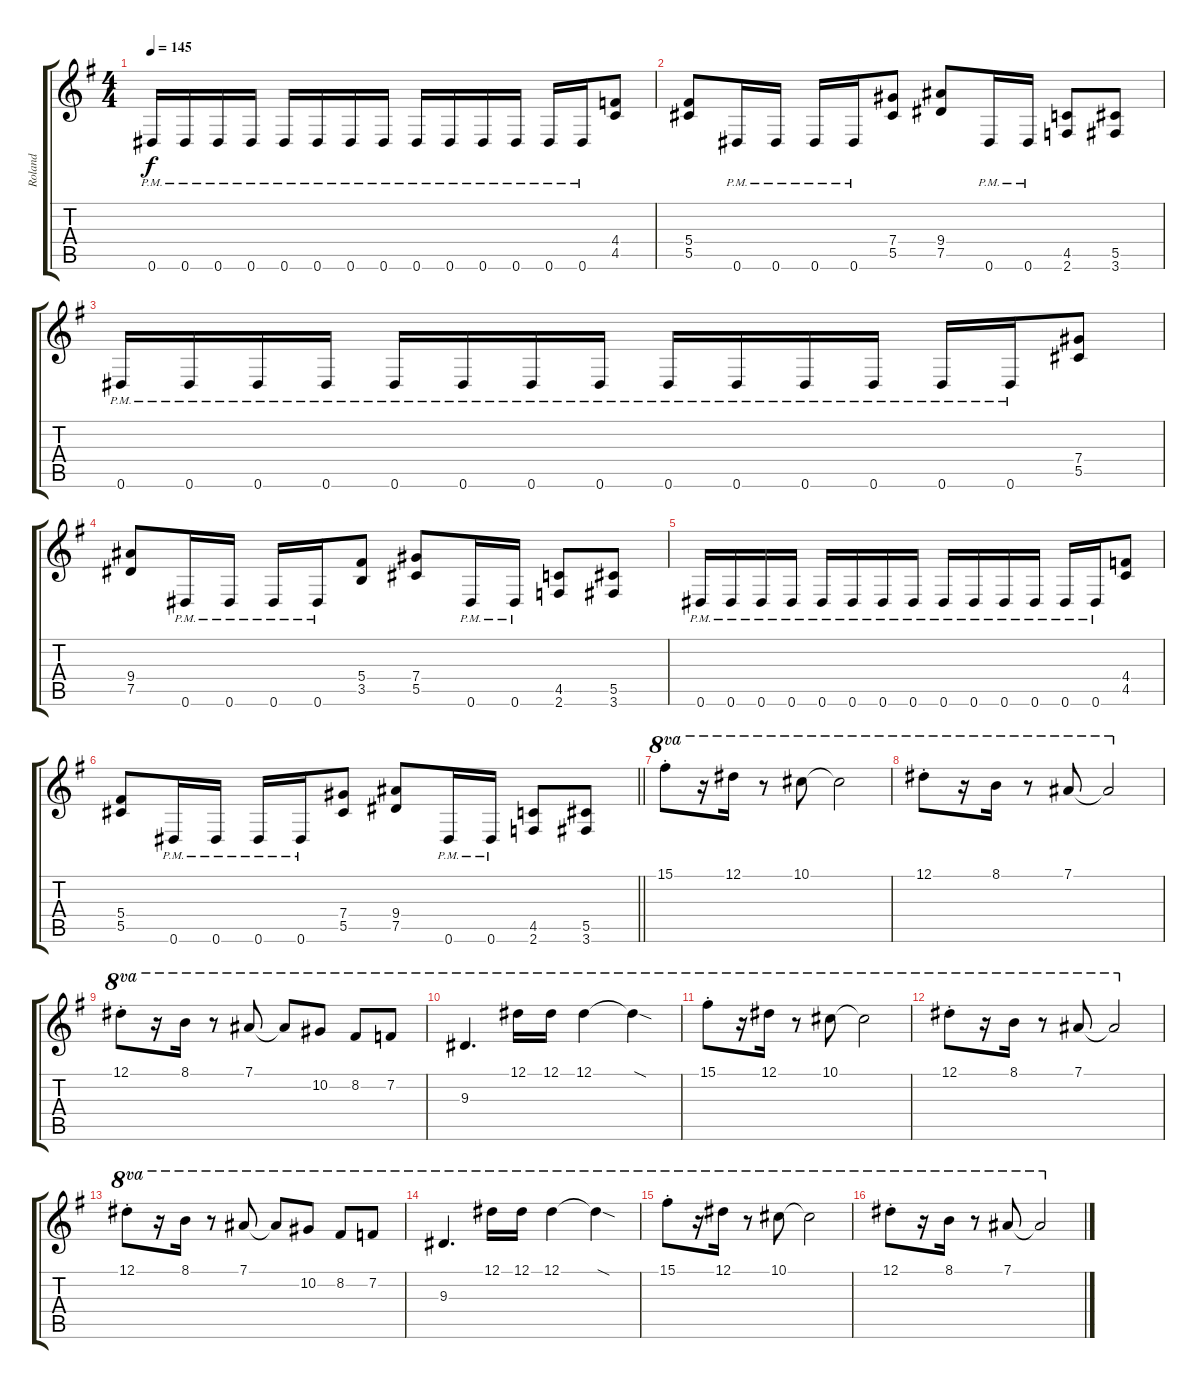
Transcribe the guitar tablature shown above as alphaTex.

\track ("Roland" "Roland") {instrument distortionguitar}
\staff {score tabs}
\tuning (Eb4 Bb3 Gb3 Db3 Ab2 Eb2) {hide}
\ts (4 4)
\tempo 145
\clef g2
\ks eminor
0.6{pm}.16{dy f} 0.6{pm}.16 0.6{pm}.16 0.6{pm}.16 0.6{pm}.16 0.6{pm}.16 0.6{pm}.16 0.6{pm}.16 0.6{pm}.16 0.6{pm}.16 0.6{pm}.16 0.6{pm}.16 0.6{pm}.16 0.6{pm}.16 (4.4 4.5).8 |
(5.4 5.5).8 0.6{pm}.16 0.6{pm}.16 0.6{pm}.16 0.6{pm}.16 (7.4 5.5).8 (9.4 7.5).8 0.6{pm}.16 0.6{pm}.16 (4.5 2.6).8 (5.5 3.6).8 |
0.6{pm}.16 0.6{pm}.16 0.6{pm}.16 0.6{pm}.16 0.6{pm}.16 0.6{pm}.16 0.6{pm}.16 0.6{pm}.16 0.6{pm}.16 0.6{pm}.16 0.6{pm}.16 0.6{pm}.16 0.6{pm}.16 0.6{pm}.16 (7.4 5.5).8 |
(9.4 7.5).8 0.6{pm}.16 0.6{pm}.16 0.6{pm}.16 0.6{pm}.16 (5.4 3.5).8 (7.4 5.5).8 0.6{pm}.16 0.6{pm}.16 (4.5 2.6).8 (5.5 3.6).8 |
0.6{pm}.16 0.6{pm}.16 0.6{pm}.16 0.6{pm}.16 0.6{pm}.16 0.6{pm}.16 0.6{pm}.16 0.6{pm}.16 0.6{pm}.16 0.6{pm}.16 0.6{pm}.16 0.6{pm}.16 0.6{pm}.16 0.6{pm}.16 (4.4 4.5).8 |
\barLineRight lightlight
(5.4 5.5).8 0.6{pm}.16 0.6{pm}.16 0.6{pm}.16 0.6{pm}.16 (7.4 5.5).8 (9.4 7.5).8 0.6{pm}.16 0.6{pm}.16 (4.5 2.6).8 (5.5 3.6).8 |
15.1{st}.8{ot 8va} r.16{ot 8va} 12.1.16{ot 8va} r.8{ot 8va} 10.1.8{ot 8va} 10.1{t}.2{ot 8va} |
12.1{st}.8{ot 8va} r.16{ot 8va} 8.1.16{ot 8va} r.8{ot 8va} 7.1.8{ot 8va} 7.1{t}.2{ot 8va} |
12.1{st}.8{ot 8va} r.16{ot 8va} 8.1.16{ot 8va} r.8{ot 8va} 7.1.8{ot 8va} 7.1{t}.8{ot 8va} 10.2.8{ot 8va} 8.2.8{ot 8va} 7.2.8{ot 8va} |
9.3.4{d ot 8va} 12.1.16{ot 8va} 12.1.16{ot 8va} 12.1.4{ot 8va} 12.1{sod t}.4{ot 8va} |
15.1{st}.8{ot 8va} r.16{ot 8va} 12.1.16{ot 8va} r.8{ot 8va} 10.1.8{ot 8va} 10.1{t}.2{ot 8va} |
12.1{st}.8{ot 8va} r.16{ot 8va} 8.1.16{ot 8va} r.8{ot 8va} 7.1.8{ot 8va} 7.1{t}.2{ot 8va} |
12.1{st}.8{ot 8va} r.16{ot 8va} 8.1.16{ot 8va} r.8{ot 8va} 7.1.8{ot 8va} 7.1{t}.8{ot 8va} 10.2.8{ot 8va} 8.2.8{ot 8va} 7.2.8{ot 8va} |
9.3.4{d ot 8va} 12.1.16{ot 8va} 12.1.16{ot 8va} 12.1.4{ot 8va} 12.1{sod t}.4{ot 8va} |
15.1{st}.8{ot 8va} r.16{ot 8va} 12.1.16{ot 8va} r.8{ot 8va} 10.1.8{ot 8va} 10.1{t}.2{ot 8va} |
12.1{st}.8{ot 8va} r.16{ot 8va} 8.1.16{ot 8va} r.8{ot 8va} 7.1.8{ot 8va} 7.1{t}.2{ot 8va}
